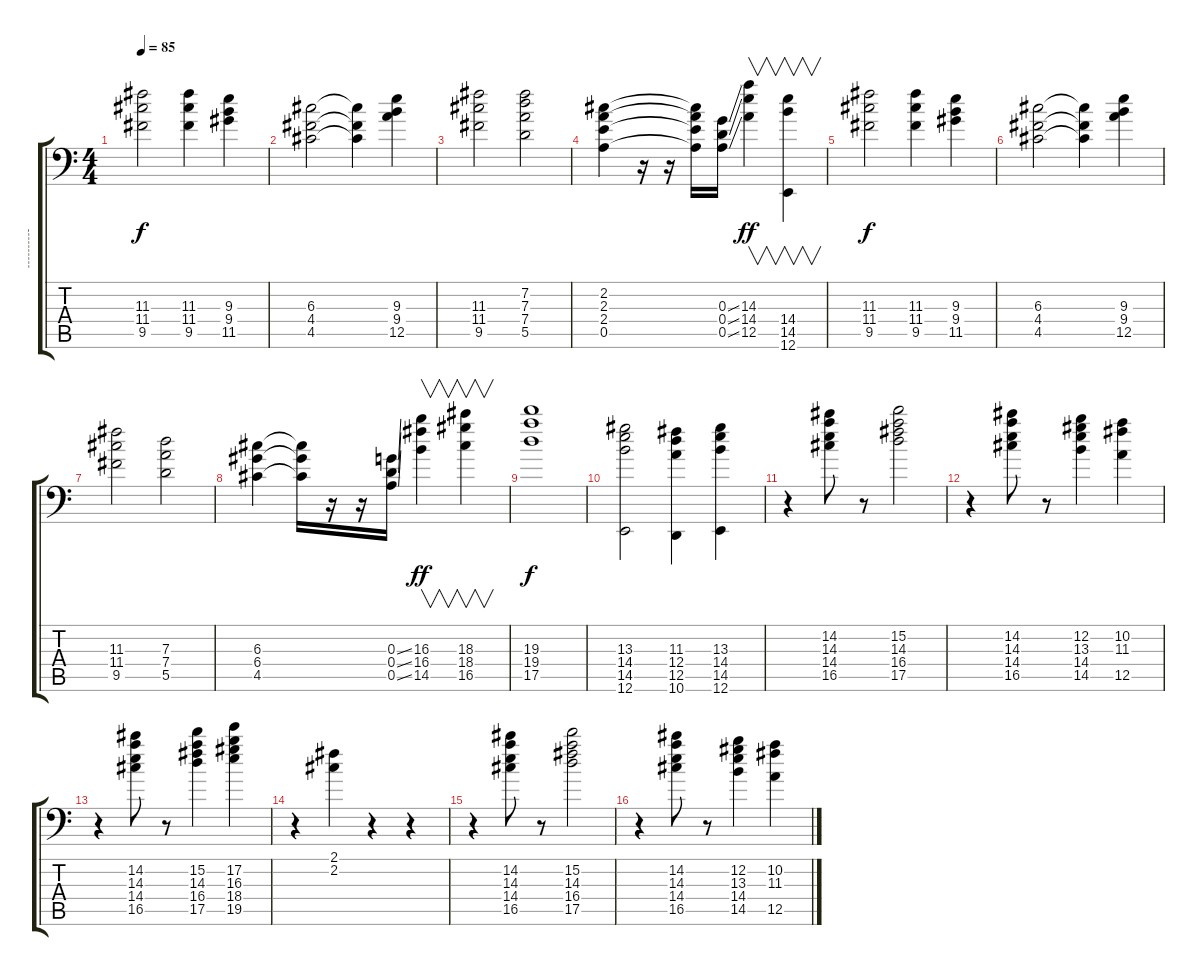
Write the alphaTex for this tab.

\track ("----------By---------------" "----------") {instrument stringensemble1}
\staff {score tabs}
\tuning (E5 B4 G4 D4 A3 E1) {hide}
\ts (4 4)
\tempo 85
\clef f4
\ks c
(11.3 11.4 9.5).2{dy f volume 11 balance 8 instrument stringensemble1} (11.3 11.4 9.5).4 (9.3 9.4 11.5).4 |
(6.3 4.4 4.5).2 (6.3{t} 4.4{t} 4.5{t}).4 (9.3 9.4 12.5).4 |
(11.3 11.4 9.5).2 (7.2 7.3 7.4 5.5).2 |
(2.2 2.3 2.4 0.5).4 r.16 r.16 (2.2{t} 2.3{t} 2.4{t} 0.5{t}).16{instrument drawbarorgan} (0.3{ss} 0.4{ss} 0.5{ss}).16 (14.3 14.4 12.5).4{v dy ff volume 11 balance 8 instrument drawbarorgan} (14.4 14.5 12.6).4{v} |
(11.3 11.4 9.5).2{dy f volume 11 balance 8 instrument stringensemble1} (11.3 11.4 9.5).4 (9.3 9.4 11.5).4 |
(6.3 4.4 4.5).2 (6.3{t} 4.4{t} 4.5{t}).4 (9.3 9.4 12.5).4 |
(11.3 11.4 9.5).2 (7.3 7.4 5.5).2 |
(6.3 6.4 4.5).4 (6.3{t} 6.4{t} 4.5{t}).16{instrument drawbarorgan} r.16 r.16 (0.3{ss} 0.4{ss} 0.5{ss}).16 (16.3 16.4 14.5).4{v dy ff volume 9 balance 8 instrument drawbarorgan} (18.3 18.4 16.5).4{v} |
(19.3 19.4 17.5).1{dy f volume 11 balance 8 instrument stringensemble1} |
(13.3 14.4 14.5 12.6).2 (11.3 12.4 12.5 10.6).4 (13.3 14.4 14.5 12.6).4 |
r.4 (14.2 14.3 14.4 16.5).8 r.8 (15.2 14.3 16.4 17.5).2 |
r.4 (14.2 14.3 14.4 16.5).8 r.8 (12.2 13.3 14.4 14.5).4 (10.2 11.3 12.5).4 |
r.4 (14.2 14.3 14.4 16.5).8 r.8 (15.2 14.3 16.4 17.5).4 (17.2 16.3 18.4 19.5).4 |
r.4 (2.1 2.2).4{volume 13 balance 8 instrument pad1newage} r.4{volume 13 balance 8 instrument pad1newage} r.4{volume 13 balance 8 instrument pad1newage} |
r.4{volume 11 balance 8 instrument stringensemble1} (14.2 14.3 14.4 16.5).8 r.8 (15.2 14.3 16.4 17.5).2 |
r.4 (14.2 14.3 14.4 16.5).8 r.8 (12.2 13.3 14.4 14.5).4 (10.2 11.3 12.5).4
